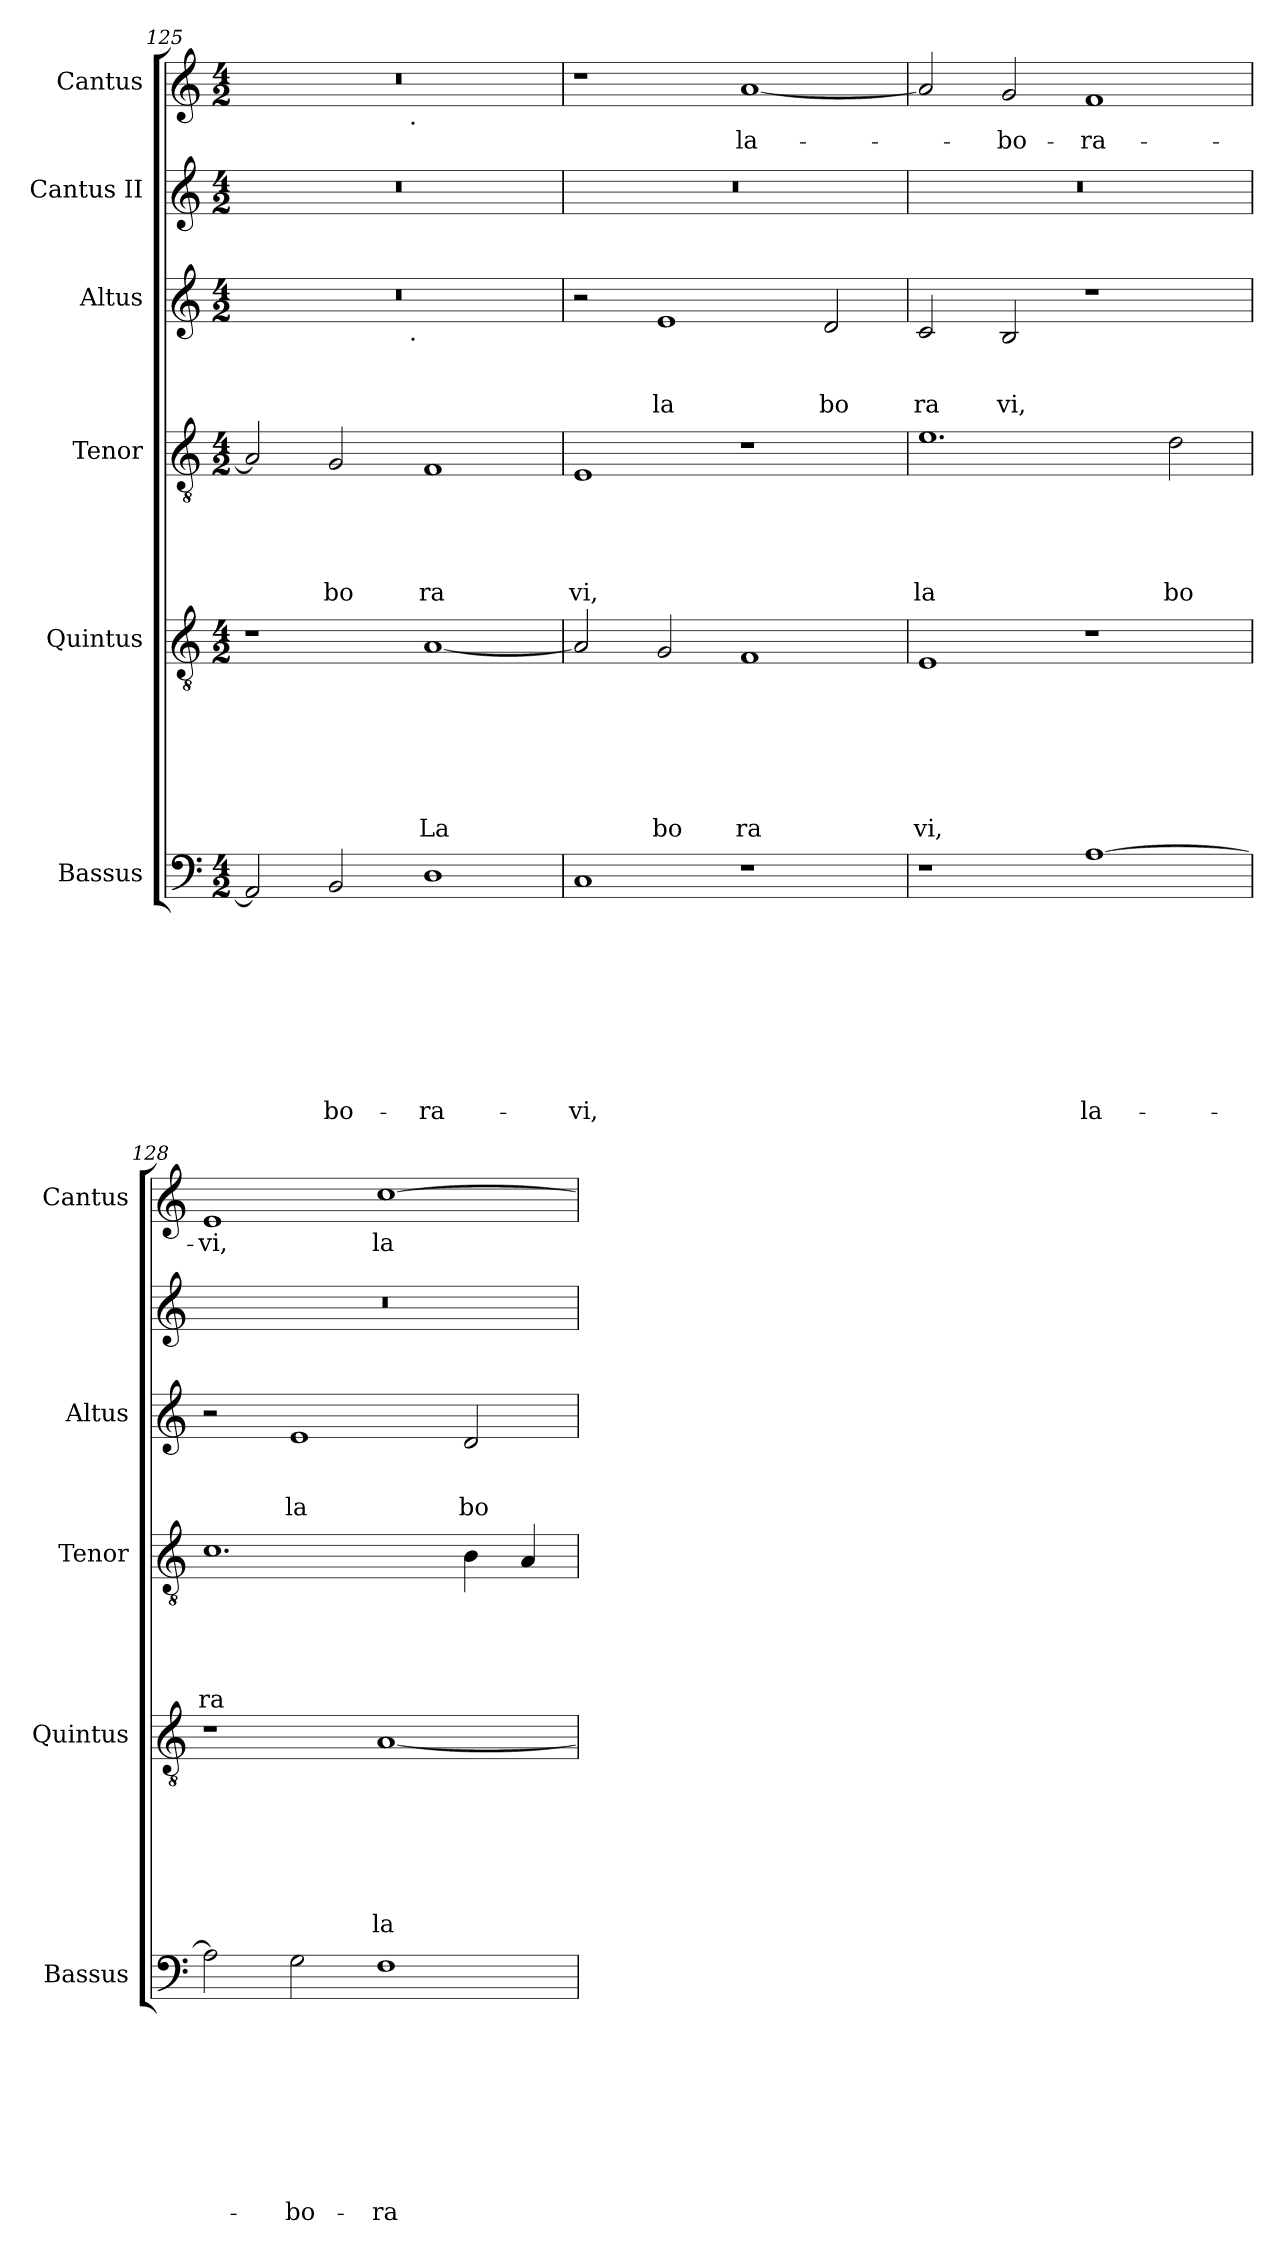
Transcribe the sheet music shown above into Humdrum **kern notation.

**kern	**text	**text	**text	**text	**text	**text	**text	**text	**text	**kern	**text	**text	**text	**text	**text	**text	**text	**kern	**text	**text	**text	**text	**text	**kern	**text	**text	**text	**kern	**kern	**text
*part6	*part6	*part6	*part6	*part6	*part6	*part6	*part6	*part6	*part6	*part5	*part5	*part5	*part5	*part5	*part5	*part5	*part5	*part4	*part4	*part4	*part4	*part4	*part4	*part3	*part3	*part3	*part3	*part2	*part1	*part1
*staff6	*staff6	*staff6	*staff6	*staff6	*staff6	*staff6	*staff6	*staff6	*staff6	*staff5	*staff5	*staff5	*staff5	*staff5	*staff5	*staff5	*staff5	*staff4	*staff4	*staff4	*staff4	*staff4	*staff4	*staff3	*staff3	*staff3	*staff3	*staff2	*staff1	*staff1
*I"Bassus	*	*	*	*	*	*	*	*	*	*I"Quintus	*	*	*	*	*	*	*	*I"Tenor	*	*	*	*	*	*I"Altus	*	*	*	*I"Cantus II	*I"Cantus	*
*I'Bassus	*	*	*	*	*	*	*	*	*	*I'Quintus	*	*	*	*	*	*	*	*I'Tenor	*	*	*	*	*	*I'Altus	*	*	*	*	*I'Cantus	*
*clefF4	*	*	*	*	*	*	*	*	*	*clefGv2	*	*	*	*	*	*	*	*clefGv2	*	*	*	*	*	*clefG2	*	*	*	*clefG2	*clefG2	*
*k[]	*	*	*	*	*	*	*	*	*	*k[]	*	*	*	*	*	*	*	*k[]	*	*	*	*	*	*k[]	*	*	*	*k[]	*k[]	*
*C:	*	*	*	*	*	*	*	*	*	*C:	*	*	*	*	*	*	*	*C:	*	*	*	*	*	*C:	*	*	*	*C:	*C:	*
*M4/2	*	*	*	*	*	*	*	*	*	*M4/2	*	*	*	*	*	*	*	*M4/2	*	*	*	*	*	*M4/2	*	*	*	*M4/2	*M4/2	*
=125	=125	=125	=125	=125	=125	=125	=125	=125	=125	=125	=125	=125	=125	=125	=125	=125	=125	=125	=125	=125	=125	=125	=125	=125	=125	=125	=125	=125	=125	=125
*	*	*	*	*	*	*	*	*	*	*	*	*	*	*	*	*	*	*	*	*	*	*	*	*^	*	*	*	*	*^	*
2AA/]	.	.	.	.	.	.	.	.	.	1r	.	.	.	.	.	.	.	2A/]	.	.	.	.	.	0r	2ryy	.	.	.	0r	0r	2ryy	.
!	!	!	!	!	!	!	!	!	!LO:LY:b	!	!	!	!	!	!	!	!	!	!	!	!	!	!LO:LY:b	!	!	!	!	!	!	!	!	!
2BB/	.	.	.	.	.	.	.	.	-bo-	.	.	.	.	.	.	.	.	2G/	.	.	.	.	bo	.	4...ryy	.	.	.	.	.	4...ryy	.
!	!	!	!	!	!	!	!	!	!	!	!	!	!	!	!	!	!	!	!	!	!	!	!	!	!	!	!	!	!	!	!LO:TX:b:t=.	!
!	!	!	!	!	!	!	!	!	!	!	!	!	!	!	!	!	!	!	!	!	!	!	!	!	!LO:TX:b:t=.	!	!	!	!	!	!	!
.	.	.	.	.	.	.	.	.	.	.	.	.	.	.	.	.	.	.	.	.	.	.	.	.	1ryy	.	.	.	.	.	1ryy	.
!	!	!	!	!	!	!	!	!	!LO:LY:b	!	!	!	!	!	!	!	!LO:LY:b	!	!	!	!	!	!LO:LY:b	!	!	!	!	!	!	!	!	!
1D	.	.	.	.	.	.	.	.	-ra-	[<1A	.	.	.	.	.	.	La	1F	.	.	.	.	ra	.	.	.	.	.	.	.	.	.
.	.	.	.	.	.	.	.	.	.	.	.	.	.	.	.	.	.	.	.	.	.	.	.	.	32ryy	.	.	.	.	.	32ryy	.
=126	=126	=126	=126	=126	=126	=126	=126	=126	=126	=126	=126	=126	=126	=126	=126	=126	=126	=126	=126	=126	=126	=126	=126	=126	=126	=126	=126	=126	=126	=126	=126	=126
!	!	!	!	!	!	!	!	!	!LO:LY:b	!	!	!	!	!	!	!	!	!	!	!	!	!	!LO:LY:b	!	!	!	!	!	!	!	!	!
*	*	*	*	*	*	*	*	*	*	*	*	*	*	*	*	*	*	*	*	*	*	*	*	*v	*v	*	*	*	*	*v	*v	*
1C	.	.	.	.	.	.	.	.	-vi,	2A/]	.	.	.	.	.	.	.	1E	.	.	.	.	vi,	2r	.	.	.	0r	1r	.
!	!	!	!	!	!	!	!	!	!	!	!	!	!	!	!	!	!LO:LY:b	!	!	!	!	!	!	!	!	!	!LO:LY:b	!	!	!
.	.	.	.	.	.	.	.	.	.	2G/	.	.	.	.	.	.	bo	.	.	.	.	.	.	1e	.	.	la	.	.	.
!	!	!	!	!	!	!	!	!	!	!	!	!	!	!	!	!	!LO:LY:b	!	!	!	!	!	!	!	!	!	!	!	!	!LO:LY:b
1r	.	.	.	.	.	.	.	.	.	1F	.	.	.	.	.	.	ra	1r	.	.	.	.	.	.	.	.	.	.	[<1a	la-
!	!	!	!	!	!	!	!	!	!	!	!	!	!	!	!	!	!	!	!	!	!	!	!	!	!	!	!LO:LY:b	!	!	!
.	.	.	.	.	.	.	.	.	.	.	.	.	.	.	.	.	.	.	.	.	.	.	.	2d/	.	.	bo	.	.	.
=127	=127	=127	=127	=127	=127	=127	=127	=127	=127	=127	=127	=127	=127	=127	=127	=127	=127	=127	=127	=127	=127	=127	=127	=127	=127	=127	=127	=127	=127	=127
!	!	!	!	!	!	!	!	!	!	!	!	!	!	!	!	!	!LO:LY:b	!	!	!	!	!	!LO:LY:b	!	!	!	!LO:LY:b	!	!	!
1r	.	.	.	.	.	.	.	.	.	1E	.	.	.	.	.	.	vi,	1.e	.	.	.	.	la	2c/	.	.	ra	0r	2a</]	.
!	!	!	!	!	!	!	!	!	!	!	!	!	!	!	!	!	!	!	!	!	!	!	!	!	!	!	!LO:LY:b	!	!	!LO:LY:b
.	.	.	.	.	.	.	.	.	.	.	.	.	.	.	.	.	.	.	.	.	.	.	.	2B/	.	.	vi,	.	2g/	-bo-
!	!	!	!	!	!	!	!	!	!LO:LY:b	!	!	!	!	!	!	!	!	!	!	!	!	!	!	!	!	!	!	!	!	!LO:LY:b
[>1A	.	.	.	.	.	.	.	.	la-	1r	.	.	.	.	.	.	.	.	.	.	.	.	.	1r	.	.	.	.	1f	-ra-
!	!	!	!	!	!	!	!	!	!	!	!	!	!	!	!	!	!	!	!	!	!	!	!LO:LY:b	!	!	!	!	!	!	!
.	.	.	.	.	.	.	.	.	.	.	.	.	.	.	.	.	.	2d\	.	.	.	.	bo	.	.	.	.	.	.	.
=128	=128	=128	=128	=128	=128	=128	=128	=128	=128	=128	=128	=128	=128	=128	=128	=128	=128	=128	=128	=128	=128	=128	=128	=128	=128	=128	=128	=128	=128	=128
!	!	!	!	!	!	!	!	!	!	!	!	!	!	!	!	!	!	!	!	!	!	!	!LO:LY:b	!	!	!	!	!	!	!LO:LY:b
2A\]	.	.	.	.	.	.	.	.	.	1r	.	.	.	.	.	.	.	1.c	.	.	.	.	ra	2r	.	.	.	0r	1e	-vi,
!	!	!	!	!	!	!	!	!	!LO:LY:b	!	!	!	!	!	!	!	!	!	!	!	!	!	!	!	!	!	!LO:LY:b	!	!	!
2G\	.	.	.	.	.	.	.	.	-bo-	.	.	.	.	.	.	.	.	.	.	.	.	.	.	1e	.	.	la	.	.	.
!	!	!	!	!	!	!	!	!	!LO:LY:b	!	!	!	!	!	!	!	!LO:LY:b	!	!	!	!	!	!	!	!	!	!	!	!	!LO:LY:b
1F	.	.	.	.	.	.	.	.	-ra-	[<1A	.	.	.	.	.	.	la	.	.	.	.	.	.	.	.	.	.	.	[>1cc	la-
!	!	!	!	!	!	!	!	!	!	!	!	!	!	!	!	!	!	!	!	!	!	!	!	!	!	!	!LO:LY:b	!	!	!
.	.	.	.	.	.	.	.	.	.	.	.	.	.	.	.	.	.	4B\	.	.	.	.	.	2d/	.	.	bo	.	.	.
.	.	.	.	.	.	.	.	.	.	.	.	.	.	.	.	.	.	4A/	.	.	.	.	.	.	.	.	.	.	.	.
=	=	=	=	=	=	=	=	=	=	=	=	=	=	=	=	=	=	=	=	=	=	=	=	=	=	=	=	=	=	=
*-	*-	*-	*-	*-	*-	*-	*-	*-	*-	*-	*-	*-	*-	*-	*-	*-	*-	*-	*-	*-	*-	*-	*-	*-	*-	*-	*-	*-	*-	*-
